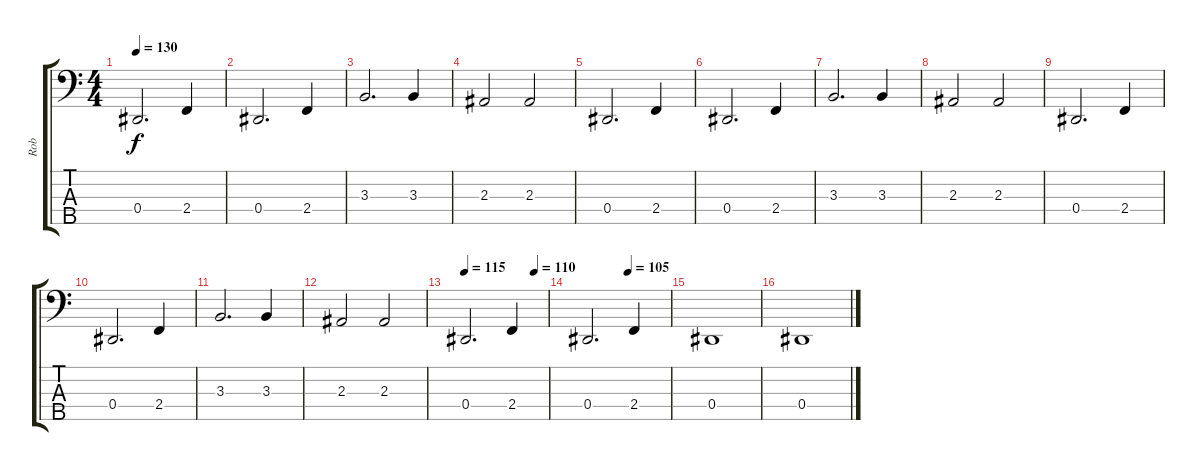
\track ("Rob" "Rob") {instrument electricbassfinger}
\staff {score tabs}
\tuning (Gb2 Db2 Ab1 Eb1 Bb0) {hide}
\ts (4 4)
\tempo 130
\clef f4
\ks c
0.4.2{d dy f} 2.4.4 |
0.4.2{d} 2.4.4 |
3.3.2{d} 3.3.4 |
2.3.2 2.3.2 |
0.4.2{d} 2.4.4 |
0.4.2{d} 2.4.4 |
3.3.2{d} 3.3.4 |
2.3.2 2.3.2 |
0.4.2{d} 2.4.4 |
0.4.2{d} 2.4.4 |
3.3.2{d} 3.3.4 |
2.3.2 2.3.2 |
\tempo 115
\tempo (110 0.84375)
0.4.2{d} 2.4.4 |
\tempo (105 0.5)
0.4.2{d} 2.4.4 |
0.4.1 |
0.4.1
